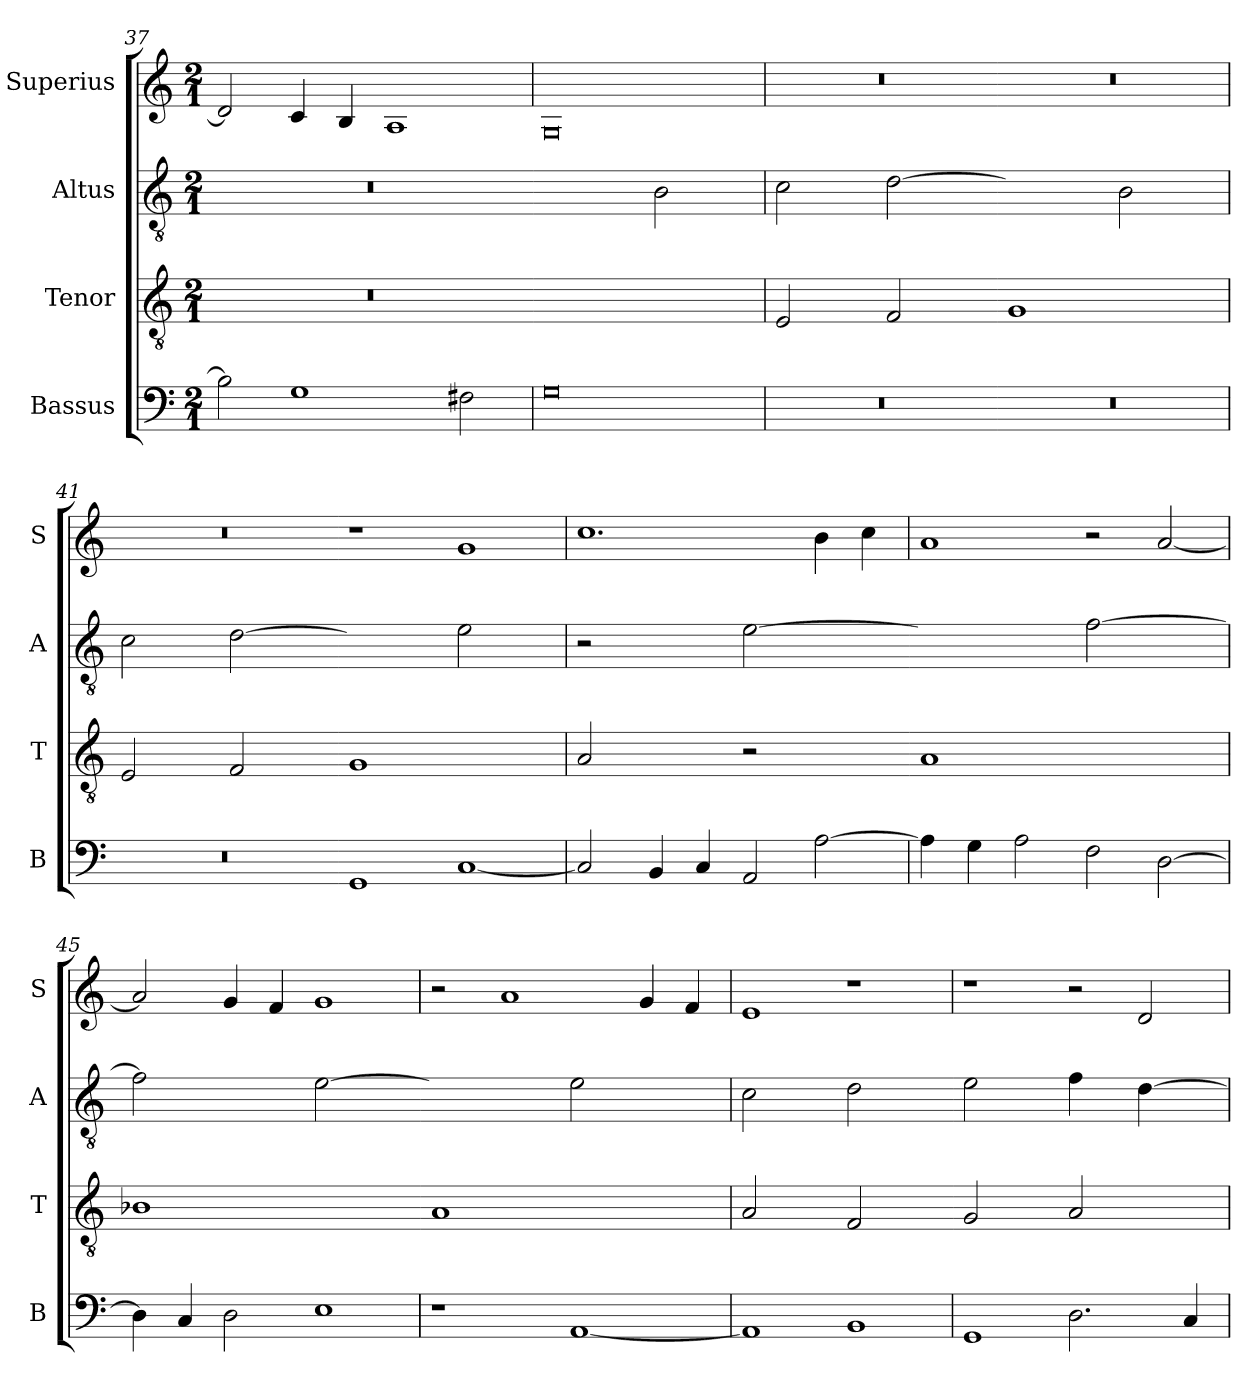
**kern	**kern	**kern	**kern
*part4	*part3	*part2	*part1
*staff4	*staff3	*staff2	*staff1
*I"Bassus	*I"Tenor	*I"Altus	*I"Superius
*I'B	*I'T	*I'A	*I'S
*clefF4	*clefGv2	*clefGv2	*clefG2
*k[]	*k[]	*k[]	*k[]
*M2/1	*M2/1	*M2/1	*M2/1
=37	=37	=37	=37
!	!LO:N:vis=1	!LO:N:vis=1	!
2B-\]	0r	0r	2d/]
1G	.	.	4c/
.	.	.	4B/
.	.	.	1A
2F#X\	.	.	.
=38	=38-	=38-	=38
!	!LO:N:vis=1	!LO:N:vis=2	!
0G	0ryy	1ryy	0G
!	!	!LO:N:vis=2	!
.	.	1B	.
=39	=39	=39	=39
!	!LO:N:vis=2	!LO:N:vis=2	!
0r	1E	1c	0r
!	!LO:N:vis=2	!LO:N:vis=2	!
.	1F	[1d	.
=40	=40-	=40-	=40
!	!LO:N:vis=1	!LO:N:vis=2	!
0r	0G	1dyy]	0r
!	!	!LO:N:vis=2	!
.	.	1B	.
=41	=41	=41	=41
!	!LO:N:vis=2	!LO:N:vis=2	!
0r	1E	1c	0r
!	!LO:N:vis=2	!LO:N:vis=2	!
.	1F	[1d	.
=42	=42-	=42-	=42
!	!LO:N:vis=1	!LO:N:vis=2	!
1GG	0G	1dyy]	1r
!	!	!LO:N:vis=2	!
[1C	.	1e	1g
=43	=43	=43	=43
!	!LO:N:vis=2	!LO:N:vis=2	!
2C/]	1A	1r	1.cc
4BB/	.	.	.
4C/	.	.	.
!	!LO:N:vis=2	!LO:N:vis=2	!
2AA/	1r	[1e	.
[2A\	.	.	4b\
.	.	.	4cc\
=44	=44-	=44-	=44
!	!LO:N:vis=1	!LO:N:vis=2	!
4A\]	0A	1eyy]	1a
4G\	.	.	.
2A\	.	.	.
!	!	!LO:N:vis=2	!
2F\	.	[1f	2r
[2D\	.	.	[2a/
=45	=45	=45	=45
!	!LO:N:vis=1	!LO:N:vis=2	!
4D\]	0B-X	1f]	2a/]
4C/	.	.	.
2D\	.	.	4g/
.	.	.	4f/
!	!	!LO:N:vis=2	!
1E	.	[1e	1g
=46	=46-	=46-	=46
!	!LO:N:vis=1	!LO:N:vis=2	!
1r	0A	1eyy]	2r
.	.	.	1a
!	!	!LO:N:vis=2	!
[1AA	.	1e	.
.	.	.	4g/
.	.	.	4f/
=47	=47	=47	=47
!	!LO:N:vis=2	!LO:N:vis=2	!
1AA]	1A	1c	1e
!	!LO:N:vis=2	!LO:N:vis=2	!
1BB	1F	1d	1r
=48	=48-	=48-	=48
!	!LO:N:vis=2	!LO:N:vis=2	!
1GG	1G	1e	1r
!	!LO:N:vis=2	!LO:N:vis=4	!
2.D\	1A	2f\	2r
!	!	!LO:N:vis=4	!
.	.	[2d\	2d/
4C/	.	.	.
=	=	=	=
*-	*-	*-	*-
